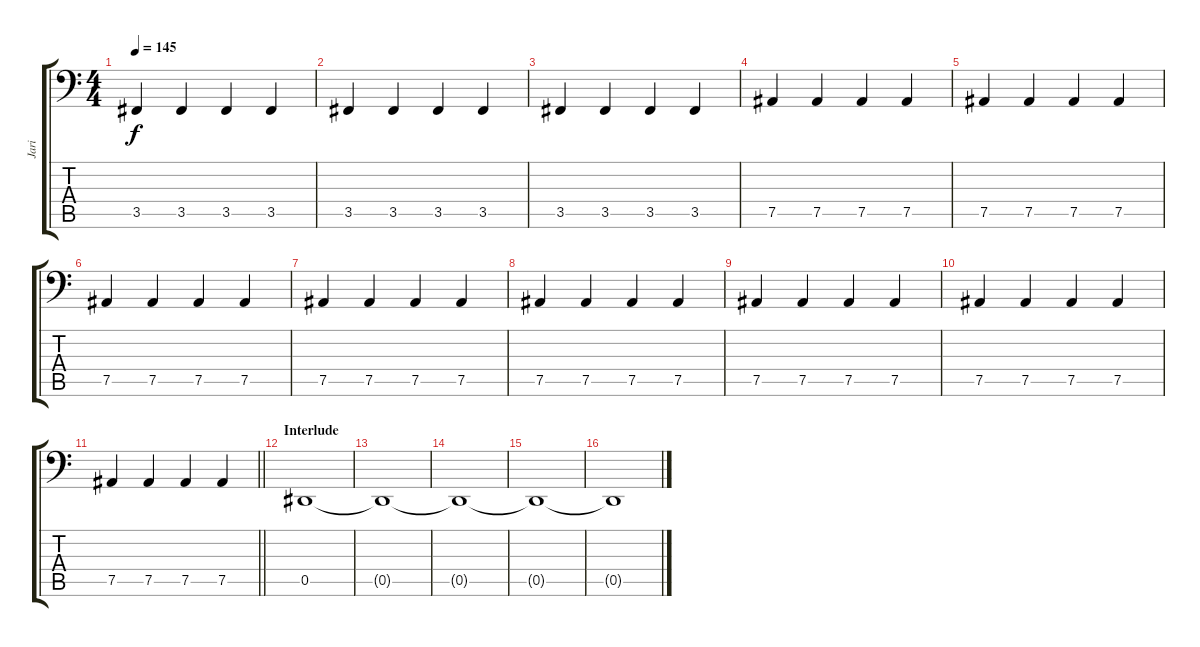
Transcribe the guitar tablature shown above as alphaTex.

\track ("Jari" "Jari") {instrument electricbassfinger}
\staff {score tabs}
\tuning (B2 Gb2 Db2 Ab1 Eb1 Bb0) {hide}
\ts (4 4)
\tempo 145
\clef f4
\ks c
3.5.4{dy f} 3.5.4 3.5.4 3.5.4 |
3.5.4 3.5.4 3.5.4 3.5.4 |
3.5.4 3.5.4 3.5.4 3.5.4 |
7.5.4 7.5.4 7.5.4 7.5.4 |
7.5.4 7.5.4 7.5.4 7.5.4 |
7.5.4 7.5.4 7.5.4 7.5.4 |
7.5.4 7.5.4 7.5.4 7.5.4 |
7.5.4 7.5.4 7.5.4 7.5.4 |
7.5.4 7.5.4 7.5.4 7.5.4 |
7.5.4 7.5.4 7.5.4 7.5.4 |
\barLineRight lightlight
7.5.4 7.5.4 7.5.4 7.5.4 |
\section ("" "Interlude")
0.5.1 |
0.5{t}.1 |
0.5{t}.1 |
0.5{t}.1 |
0.5{t}.1
